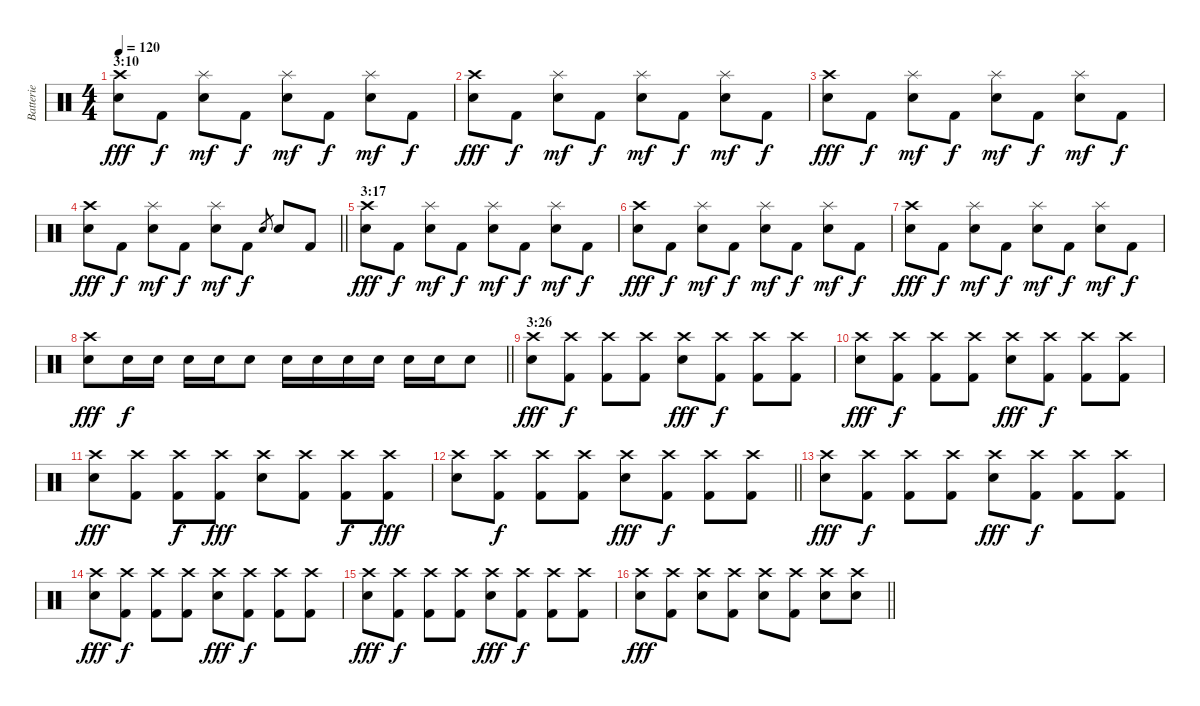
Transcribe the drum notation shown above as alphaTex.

\track ("Batterie " "Batterie ") {instrument percussion}
\staff {score}
\articulation defaults
\ts (4 4)
\section ("" "3:10")
\tempo 120
\clef neutral
\ks c
("Crash high (hit)" "Electric Snare (hit)").8{dy fff} "Kick (hit) 2".8{dy f} ("Splash (hit)" "Electric Snare (hit)").8{dy mf} "Kick (hit) 2".8{dy f} ("Splash (hit)" "Electric Snare (hit)").8{dy mf} "Kick (hit) 2".8{dy f} ("Splash (hit)" "Electric Snare (hit)").8{dy mf} "Kick (hit) 2".8{dy f} |
("Crash high (hit)" "Electric Snare (hit)").8{dy fff} "Kick (hit) 2".8{dy f} ("Splash (hit)" "Electric Snare (hit)").8{dy mf} "Kick (hit) 2".8{dy f} ("Splash (hit)" "Electric Snare (hit)").8{dy mf} "Kick (hit) 2".8{dy f} ("Splash (hit)" "Electric Snare (hit)").8{dy mf} "Kick (hit) 2".8{dy f} |
("Crash high (hit)" "Electric Snare (hit)").8{dy fff} "Kick (hit) 2".8{dy f} ("Splash (hit)" "Electric Snare (hit)").8{dy mf} "Kick (hit) 2".8{dy f} ("Splash (hit)" "Electric Snare (hit)").8{dy mf} "Kick (hit) 2".8{dy f} ("Splash (hit)" "Electric Snare (hit)").8{dy mf} "Kick (hit) 2".8{dy f} |
\barLineRight lightlight
("Crash high (hit)" "Electric Snare (hit)").8{dy fff} "Kick (hit) 2".8{dy f} ("Splash (hit)" "Electric Snare (hit)").8{dy mf} "Kick (hit) 2".8{dy f} ("Splash (hit)" "Electric Snare (hit)").8{dy mf} "Kick (hit) 2".8{dy f} "Electric Snare (hit)".8{gr} "Electric Snare (hit)".8 "Kick (hit) 2".8 |
\section ("" "3:17")
("Crash high (hit)" "Electric Snare (hit)").8{dy fff} "Kick (hit) 2".8{dy f} ("Splash (hit)" "Electric Snare (hit)").8{dy mf} "Kick (hit) 2".8{dy f} ("Splash (hit)" "Electric Snare (hit)").8{dy mf} "Kick (hit) 2".8{dy f} ("Splash (hit)" "Electric Snare (hit)").8{dy mf} "Kick (hit) 2".8{dy f} |
("Crash high (hit)" "Electric Snare (hit)").8{dy fff} "Kick (hit) 2".8{dy f} ("Splash (hit)" "Electric Snare (hit)").8{dy mf} "Kick (hit) 2".8{dy f} ("Splash (hit)" "Electric Snare (hit)").8{dy mf} "Kick (hit) 2".8{dy f} ("Splash (hit)" "Electric Snare (hit)").8{dy mf} "Kick (hit) 2".8{dy f} |
("Crash high (hit)" "Electric Snare (hit)").8{dy fff} "Kick (hit) 2".8{dy f} ("Splash (hit)" "Electric Snare (hit)").8{dy mf} "Kick (hit) 2".8{dy f} ("Splash (hit)" "Electric Snare (hit)").8{dy mf} "Kick (hit) 2".8{dy f} ("Splash (hit)" "Electric Snare (hit)").8{dy mf} "Kick (hit) 2".8{dy f} |
\barLineRight lightlight
("Crash high (hit)" "Electric Snare (hit)").8{dy fff} "Electric Snare (hit)".16{dy f} "Electric Snare (hit)".16 "Electric Snare (hit)".16 "Electric Snare (hit)".16 "Electric Snare (hit)".8 "Electric Snare (hit)".16 "Electric Snare (hit)".16 "Electric Snare (hit)".16 "Electric Snare (hit)".16 "Electric Snare (hit)".16 "Electric Snare (hit)".16 "Electric Snare (hit)".8 |
\section ("" "3:26")
("Crash high (hit)" "Electric Snare (hit)").8{dy fff} ("Crash high (hit)" "Kick (hit) 2").8{dy f} ("Crash high (hit)" "Kick (hit) 2").8 ("Crash high (hit)" "Kick (hit) 2").8 ("Crash high (hit)" "Electric Snare (hit)").8{dy fff} ("Crash high (hit)" "Kick (hit) 2").8{dy f} ("Crash high (hit)" "Kick (hit) 2").8 ("Crash high (hit)" "Kick (hit) 2").8 |
("Crash high (hit)" "Electric Snare (hit)").8{dy fff} ("Crash high (hit)" "Kick (hit) 2").8{dy f} ("Crash high (hit)" "Kick (hit) 2").8 ("Crash high (hit)" "Kick (hit) 2").8 ("Crash high (hit)" "Electric Snare (hit)").8{dy fff} ("Crash high (hit)" "Kick (hit) 2").8{dy f} ("Crash high (hit)" "Kick (hit) 2").8 ("Crash high (hit)" "Kick (hit) 2").8 |
("Crash high (hit)" "Electric Snare (hit)").8{dy fff} ("Crash high (hit)" "Kick (hit) 2").8 ("Crash high (hit)" "Kick (hit) 2").8{dy f} ("Crash high (hit)" "Kick (hit) 2").8{dy fff} ("Crash high (hit)" "Electric Snare (hit)").8 ("Crash high (hit)" "Kick (hit) 2").8 ("Crash high (hit)" "Kick (hit) 2").8{dy f} ("Crash high (hit)" "Kick (hit) 2").8{dy fff} |
\barLineRight lightlight
("Crash high (hit)" "Electric Snare (hit)").8 ("Crash high (hit)" "Kick (hit) 2").8{dy f} ("Crash high (hit)" "Kick (hit) 2").8 ("Crash high (hit)" "Kick (hit) 2").8 ("Crash high (hit)" "Electric Snare (hit)").8{dy fff} ("Crash high (hit)" "Kick (hit) 2").8{dy f} ("Crash high (hit)" "Kick (hit) 2").8 ("Crash high (hit)" "Kick (hit) 2").8 |
("Crash high (hit)" "Electric Snare (hit)").8{dy fff} ("Crash high (hit)" "Kick (hit) 2").8{dy f} ("Crash high (hit)" "Kick (hit) 2").8 ("Crash high (hit)" "Kick (hit) 2").8 ("Crash high (hit)" "Electric Snare (hit)").8{dy fff} ("Crash high (hit)" "Kick (hit) 2").8{dy f} ("Crash high (hit)" "Kick (hit) 2").8 ("Crash high (hit)" "Kick (hit) 2").8 |
("Crash high (hit)" "Electric Snare (hit)").8{dy fff} ("Crash high (hit)" "Kick (hit) 2").8{dy f} ("Crash high (hit)" "Kick (hit) 2").8 ("Crash high (hit)" "Kick (hit) 2").8 ("Crash high (hit)" "Electric Snare (hit)").8{dy fff} ("Crash high (hit)" "Kick (hit) 2").8{dy f} ("Crash high (hit)" "Kick (hit) 2").8 ("Crash high (hit)" "Kick (hit) 2").8 |
("Crash high (hit)" "Electric Snare (hit)").8{dy fff} ("Crash high (hit)" "Kick (hit) 2").8{dy f} ("Crash high (hit)" "Kick (hit) 2").8 ("Crash high (hit)" "Kick (hit) 2").8 ("Crash high (hit)" "Electric Snare (hit)").8{dy fff} ("Crash high (hit)" "Kick (hit) 2").8{dy f} ("Crash high (hit)" "Kick (hit) 2").8 ("Crash high (hit)" "Kick (hit) 2").8 |
\barLineRight lightlight
("Crash high (hit)" "Electric Snare (hit)").8{dy fff} ("Crash high (hit)" "Kick (hit) 2").8 ("Crash high (hit)" "Electric Snare (hit)").8 ("Crash high (hit)" "Kick (hit) 2").8 ("Crash high (hit)" "Electric Snare (hit)").8 ("Crash high (hit)" "Kick (hit) 2").8 ("Crash high (hit)" "Electric Snare (hit)").8 ("Crash high (hit)" "Electric Snare (hit)").8
